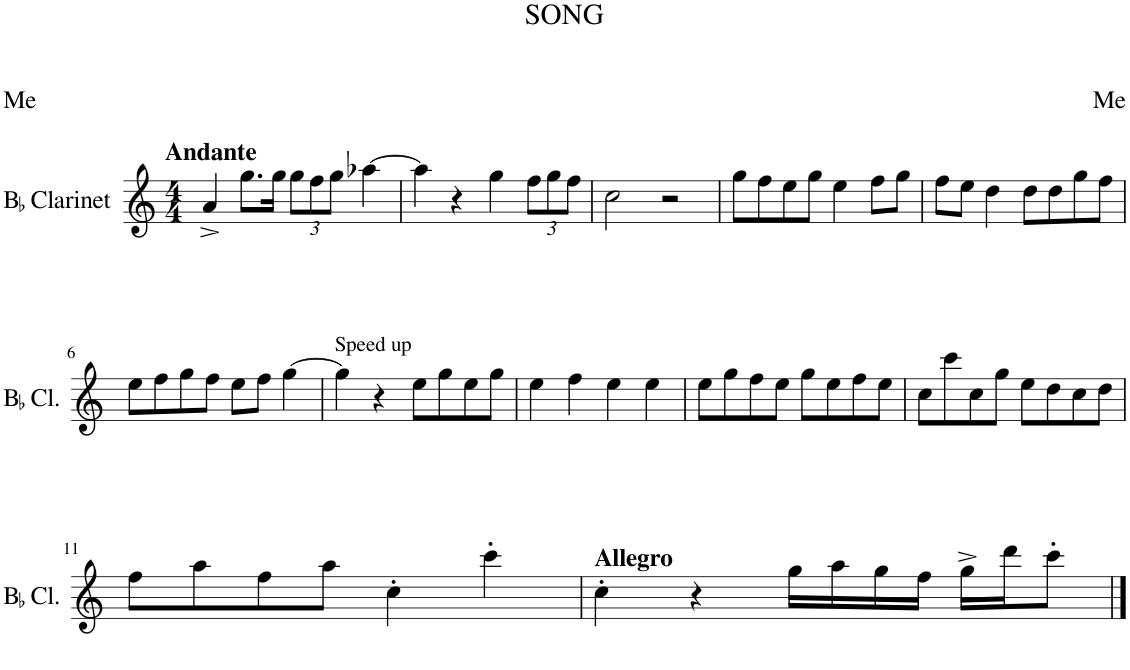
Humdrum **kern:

**kern
*part1
*staff1
*I"BaccidentalFlat Clarinet
*I'BaccidentalFlat Cl.
*clefG2
*Trd1c2
*k[]
*M4/4
=1
!LO:TX:a:B:t=Andante
4a^/
8.gg\L
16gg\Jk
*Xbrackettup
12gg\L
12ff\
12gg\J
[4aa-X\
=2
4aa-\]
4r
4gg\
12ff\L
12gg\
12ff\J
=3
2cc\
2r
=4
8gg\L
8ff\
8ee\
8gg\J
4ee\
8ff\L
8gg\J
=5
8ff\L
8ee\J
4dd\
8dd\L
8dd\
8gg\
8ff\J
!!LO:LB:g=z
=6
8ee\L
8ff\
8gg\
8ff\J
8ee\L
8ff\J
[4gg\
=7
!LO:TX:a:t=Speed up
4gg\]
4r
8ee\L
8gg\
8ee\
8gg\J
=8
4ee\
4ff\
4ee\
4ee\
=9
8ee\L
8gg\
8ff\
8ee\J
8gg\L
8ee\
8ff\
8ee\J
=10
8cc\L
8ccc\
8cc\
8gg\J
8ee\L
8dd\
8cc\
8dd\J
!!LO:LB:g=z
=11
8ff\L
8aa\
8ff\
8aa\J
4cc'\
4ccc'\
=12
!LO:TX:a:B:t=Allegro
4cc'\
4r
16gg\LL
16aa\
16gg\
16ff\JJ
16gg^\LL
16ddd\J
8ccc'\J
==
*-
